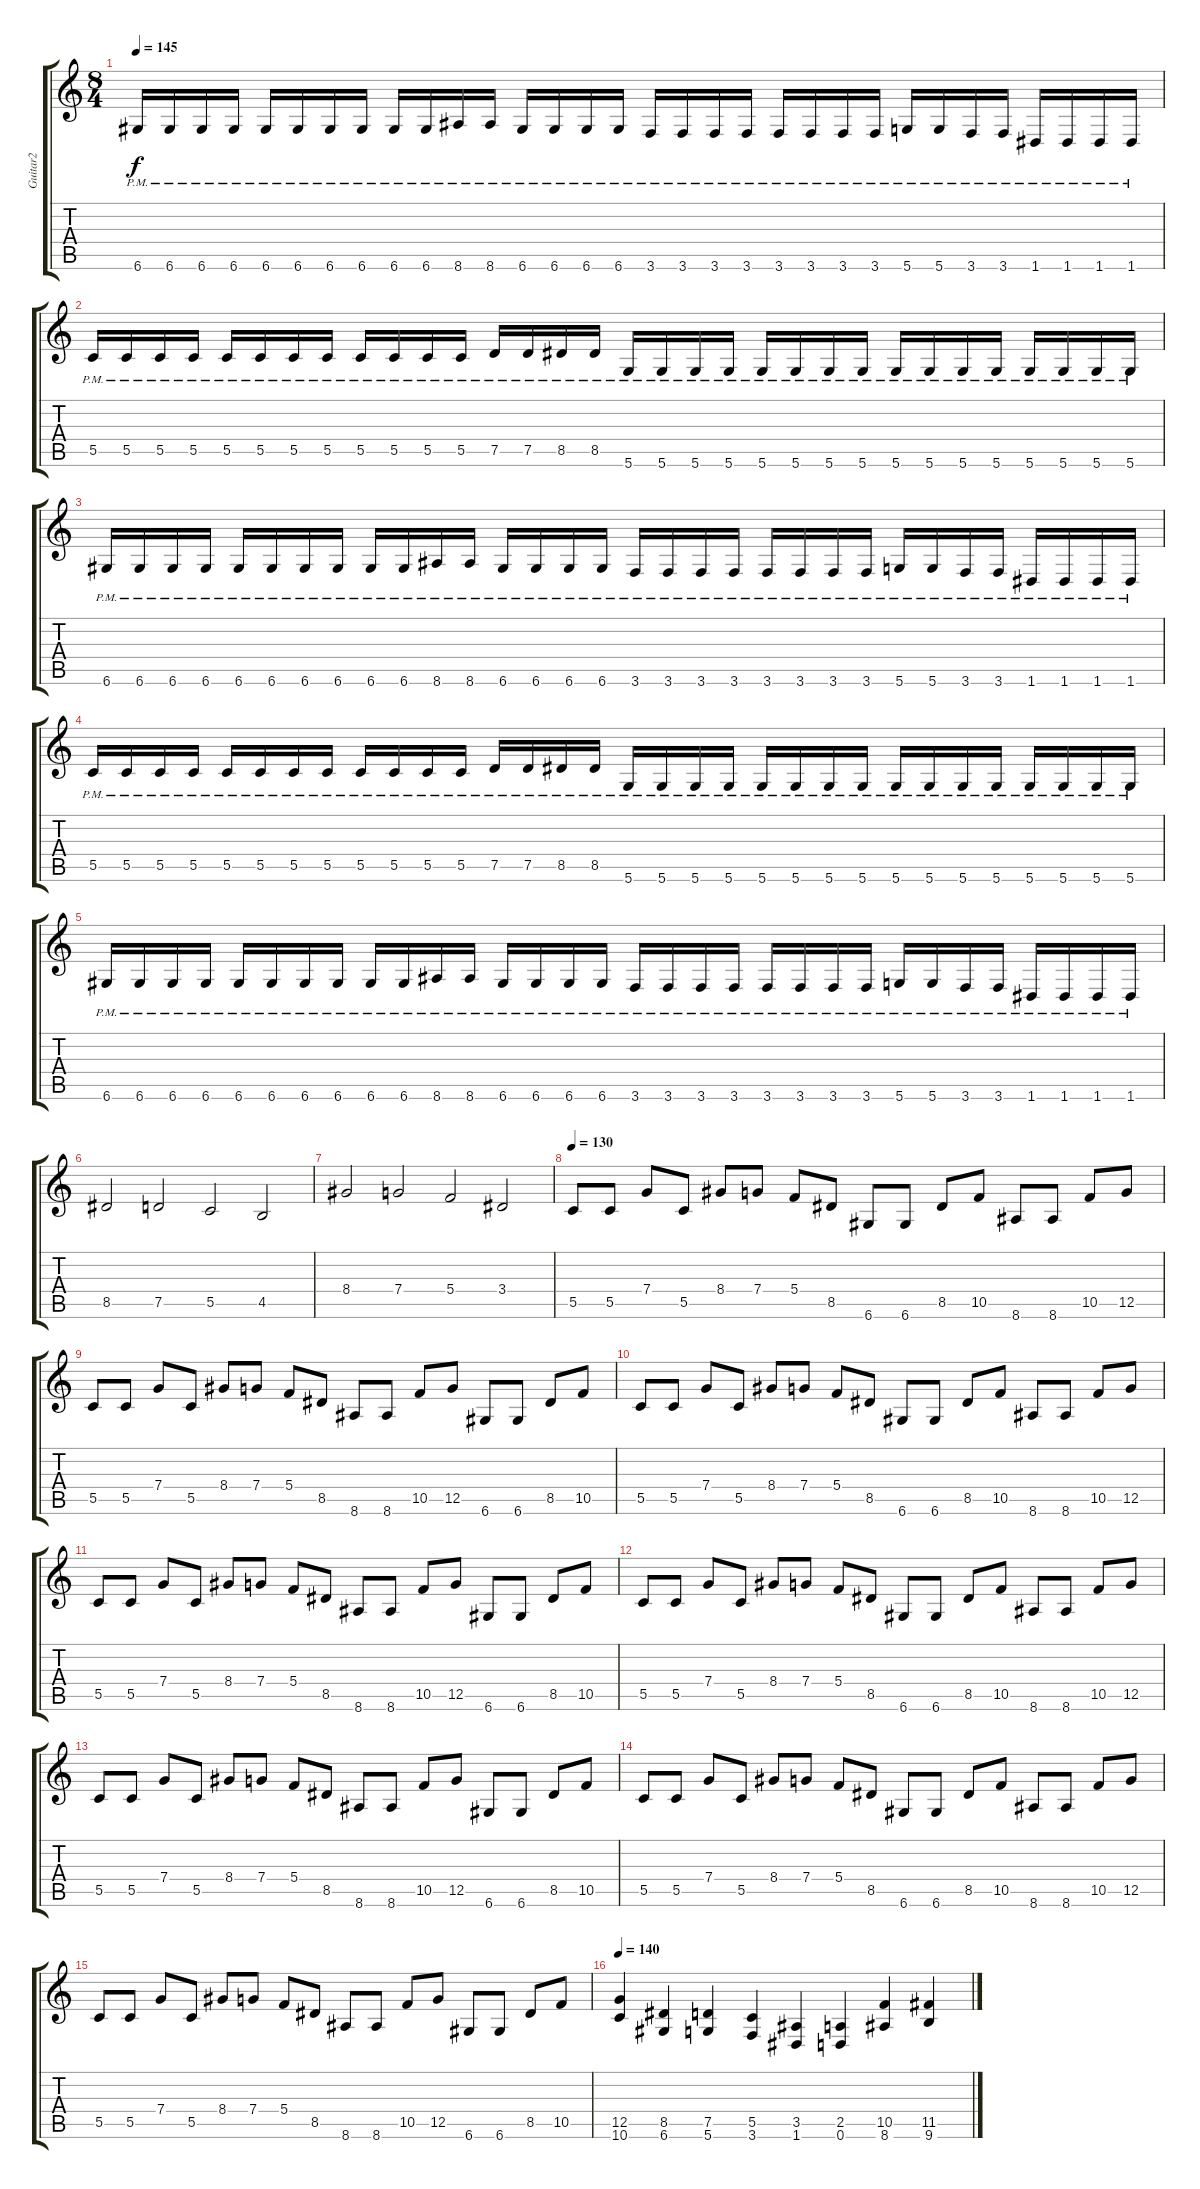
\track ("Guitar2" "Guitar2") {instrument distortionguitar}
\staff {score tabs}
\tuning (D4 A3 F3 C3 G2 D2) {hide}
\ts (8 4)
\tempo 145
\clef g2
\ks c
6.6{pm}.16{dy f} 6.6{pm}.16 6.6{pm}.16 6.6{pm}.16 6.6{pm}.16 6.6{pm}.16 6.6{pm}.16 6.6{pm}.16 6.6{pm}.16 6.6{pm}.16 8.6{pm}.16 8.6{pm}.16 6.6{pm}.16 6.6{pm}.16 6.6{pm}.16 6.6{pm}.16 3.6{pm}.16 3.6{pm}.16 3.6{pm}.16 3.6{pm}.16 3.6{pm}.16 3.6{pm}.16 3.6{pm}.16 3.6{pm}.16 5.6{pm}.16 5.6{pm}.16 3.6{pm}.16 3.6{pm}.16 1.6{pm}.16 1.6{pm}.16 1.6{pm}.16 1.6{pm}.16 |
5.5{pm}.16 5.5{pm}.16 5.5{pm}.16 5.5{pm}.16 5.5{pm}.16 5.5{pm}.16 5.5{pm}.16 5.5{pm}.16 5.5{pm}.16 5.5{pm}.16 5.5{pm}.16 5.5{pm}.16 7.5{pm}.16 7.5{pm}.16 8.5{pm}.16 8.5{pm}.16 5.6{pm}.16 5.6{pm}.16 5.6{pm}.16 5.6{pm}.16 5.6{pm}.16 5.6{pm}.16 5.6{pm}.16 5.6{pm}.16 5.6{pm}.16 5.6{pm}.16 5.6{pm}.16 5.6{pm}.16 5.6{pm}.16 5.6{pm}.16 5.6{pm}.16 5.6{pm}.16 |
6.6{pm}.16 6.6{pm}.16 6.6{pm}.16 6.6{pm}.16 6.6{pm}.16 6.6{pm}.16 6.6{pm}.16 6.6{pm}.16 6.6{pm}.16 6.6{pm}.16 8.6{pm}.16 8.6{pm}.16 6.6{pm}.16 6.6{pm}.16 6.6{pm}.16 6.6{pm}.16 3.6{pm}.16 3.6{pm}.16 3.6{pm}.16 3.6{pm}.16 3.6{pm}.16 3.6{pm}.16 3.6{pm}.16 3.6{pm}.16 5.6{pm}.16 5.6{pm}.16 3.6{pm}.16 3.6{pm}.16 1.6{pm}.16 1.6{pm}.16 1.6{pm}.16 1.6{pm}.16 |
5.5{pm}.16 5.5{pm}.16 5.5{pm}.16 5.5{pm}.16 5.5{pm}.16 5.5{pm}.16 5.5{pm}.16 5.5{pm}.16 5.5{pm}.16 5.5{pm}.16 5.5{pm}.16 5.5{pm}.16 7.5{pm}.16 7.5{pm}.16 8.5{pm}.16 8.5{pm}.16 5.6{pm}.16 5.6{pm}.16 5.6{pm}.16 5.6{pm}.16 5.6{pm}.16 5.6{pm}.16 5.6{pm}.16 5.6{pm}.16 5.6{pm}.16 5.6{pm}.16 5.6{pm}.16 5.6{pm}.16 5.6{pm}.16 5.6{pm}.16 5.6{pm}.16 5.6{pm}.16 |
6.6{pm}.16 6.6{pm}.16 6.6{pm}.16 6.6{pm}.16 6.6{pm}.16 6.6{pm}.16 6.6{pm}.16 6.6{pm}.16 6.6{pm}.16 6.6{pm}.16 8.6{pm}.16 8.6{pm}.16 6.6{pm}.16 6.6{pm}.16 6.6{pm}.16 6.6{pm}.16 3.6{pm}.16 3.6{pm}.16 3.6{pm}.16 3.6{pm}.16 3.6{pm}.16 3.6{pm}.16 3.6{pm}.16 3.6{pm}.16 5.6{pm}.16 5.6{pm}.16 3.6{pm}.16 3.6{pm}.16 1.6{pm}.16 1.6{pm}.16 1.6{pm}.16 1.6{pm}.16 |
8.5.2 7.5.2 5.5.2 4.5.2 |
8.4.2 7.4.2 5.4.2 3.4.2 |
\tempo 130
5.5.8 5.5.8 7.4.8 5.5.8 8.4.8 7.4.8 5.4.8 8.5.8 6.6.8 6.6.8 8.5.8 10.5.8 8.6.8 8.6.8 10.5.8 12.5.8 |
5.5.8 5.5.8 7.4.8 5.5.8 8.4.8 7.4.8 5.4.8 8.5.8 8.6.8 8.6.8 10.5.8 12.5.8 6.6.8 6.6.8 8.5.8 10.5.8 |
5.5.8 5.5.8 7.4.8 5.5.8 8.4.8 7.4.8 5.4.8 8.5.8 6.6.8 6.6.8 8.5.8 10.5.8 8.6.8 8.6.8 10.5.8 12.5.8 |
5.5.8 5.5.8 7.4.8 5.5.8 8.4.8 7.4.8 5.4.8 8.5.8 8.6.8 8.6.8 10.5.8 12.5.8 6.6.8 6.6.8 8.5.8 10.5.8 |
5.5.8 5.5.8 7.4.8 5.5.8 8.4.8 7.4.8 5.4.8 8.5.8 6.6.8 6.6.8 8.5.8 10.5.8 8.6.8 8.6.8 10.5.8 12.5.8 |
5.5.8 5.5.8 7.4.8 5.5.8 8.4.8 7.4.8 5.4.8 8.5.8 8.6.8 8.6.8 10.5.8 12.5.8 6.6.8 6.6.8 8.5.8 10.5.8 |
5.5.8 5.5.8 7.4.8 5.5.8 8.4.8 7.4.8 5.4.8 8.5.8 6.6.8 6.6.8 8.5.8 10.5.8 8.6.8 8.6.8 10.5.8 12.5.8 |
5.5.8 5.5.8 7.4.8 5.5.8 8.4.8 7.4.8 5.4.8 8.5.8 8.6.8 8.6.8 10.5.8 12.5.8 6.6.8 6.6.8 8.5.8 10.5.8 |
\tempo 140
(12.5 10.6).4 (8.5 6.6).4 (7.5 5.6).4 (5.5 3.6).4 (3.5 1.6).4 (2.5 0.6).4 (10.5 8.6).4 (11.5 9.6).4
